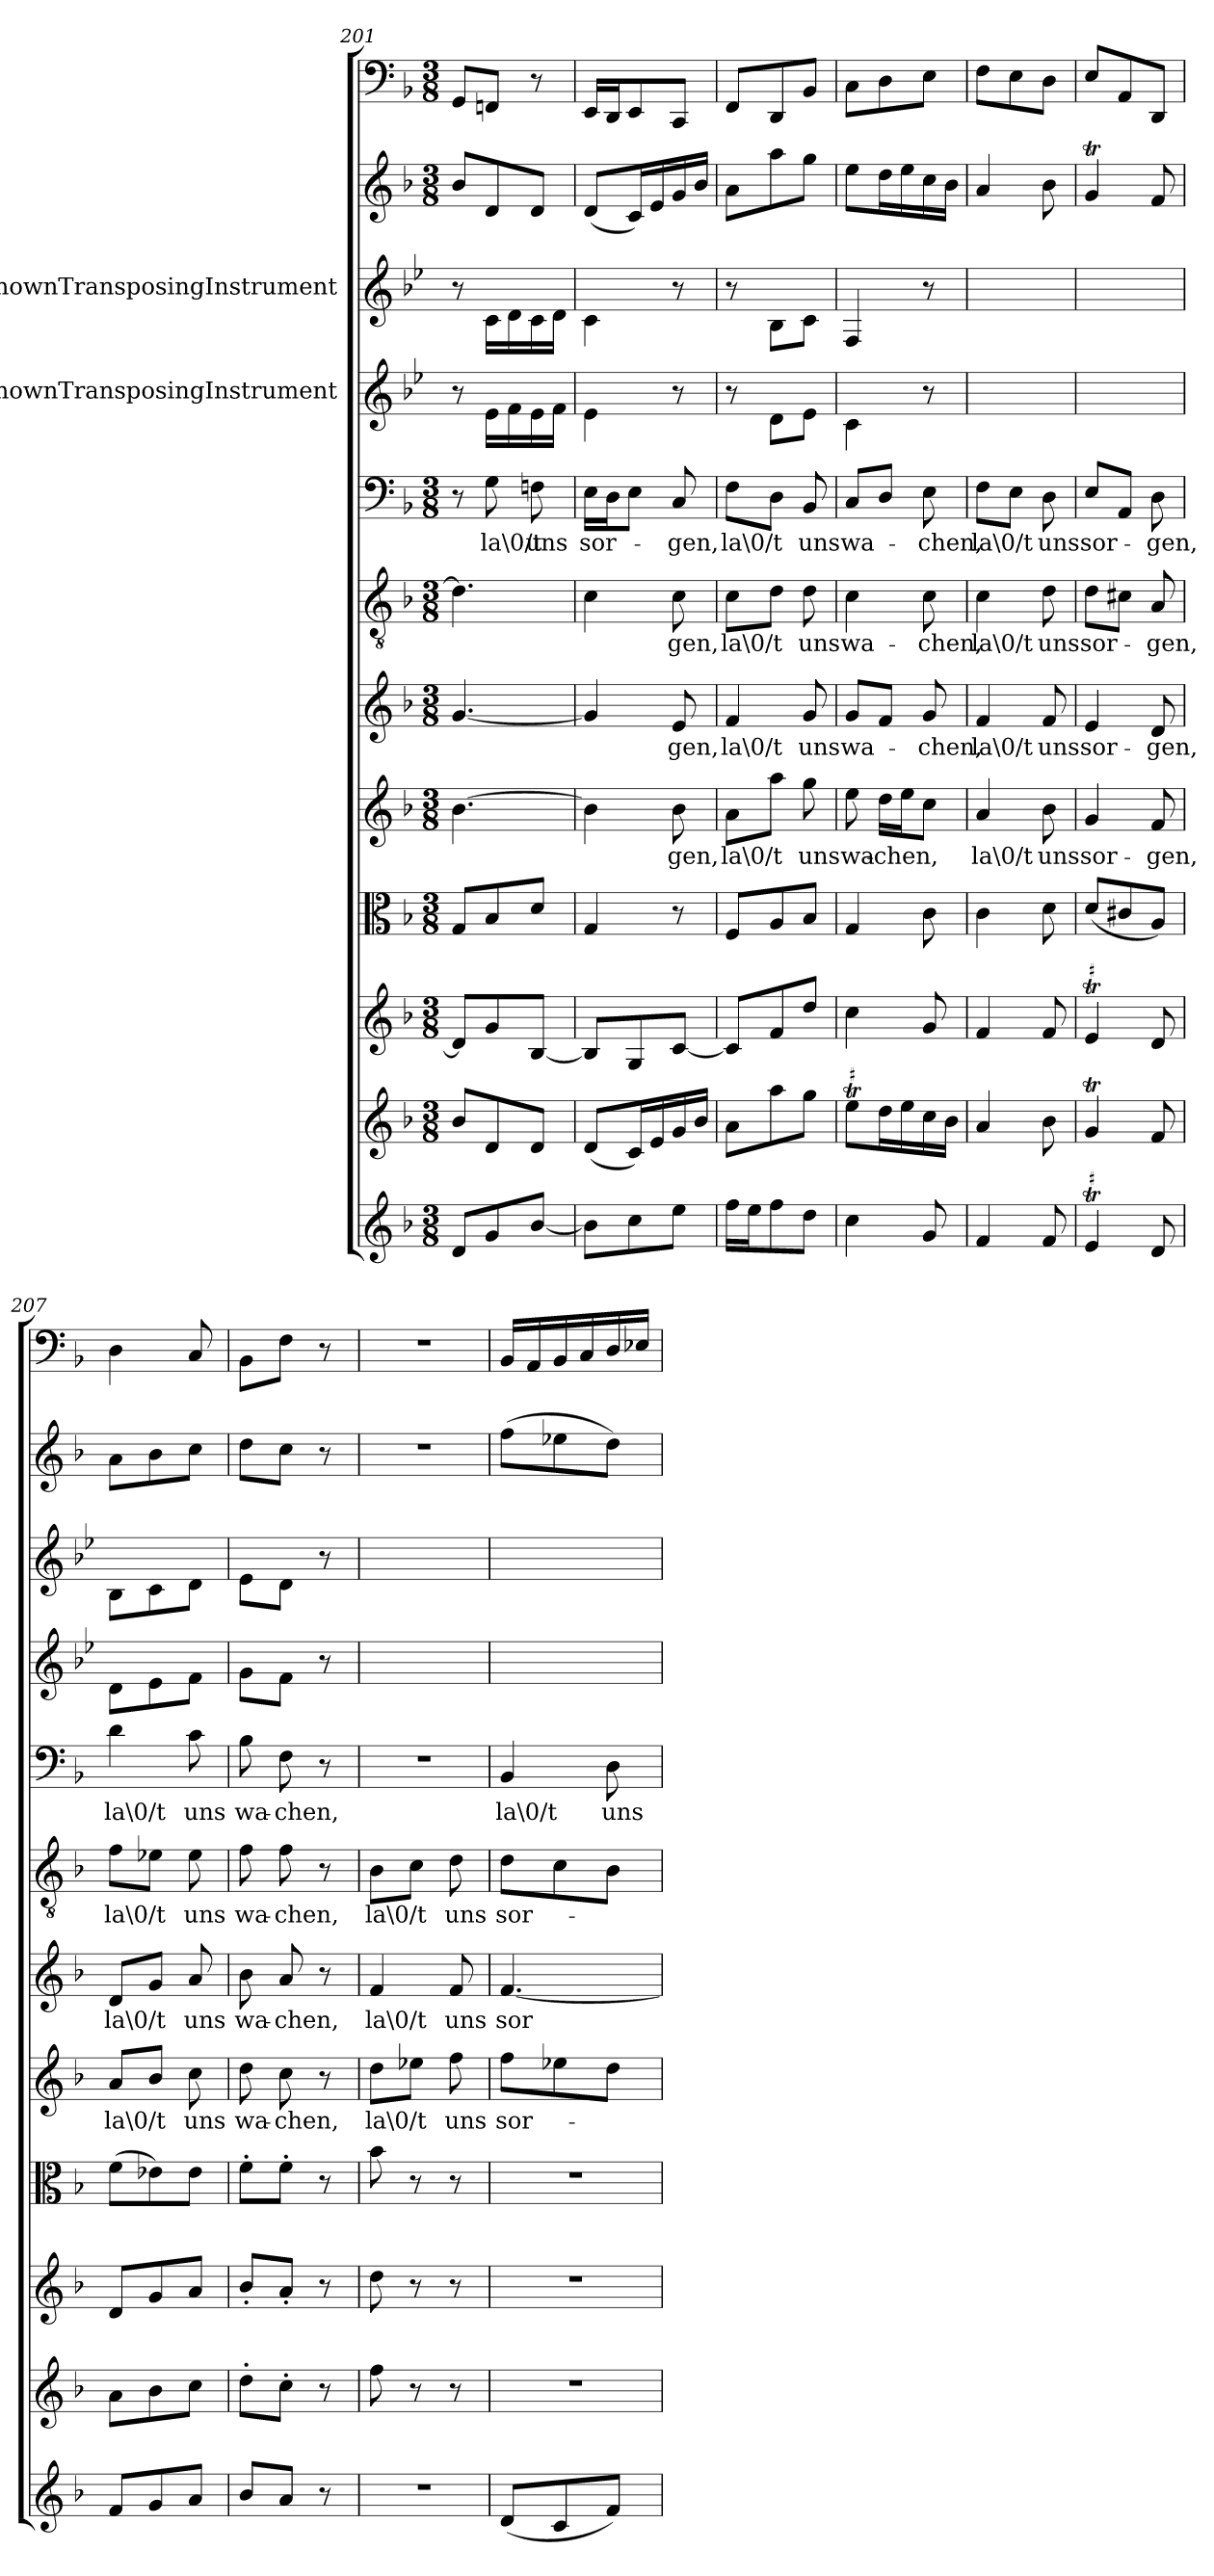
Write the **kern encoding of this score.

**kern	**kern	**kern	**kern	**kern	**text	**kern	**text	**kern	**text	**kern	**text	**kern	**kern	**kern	**kern
*part12	*part11	*part10	*part9	*part8	*part8	*part7	*part7	*part6	*part6	*part5	*part5	*part4	*part3	*part2	*part1
*staff12	*staff11	*staff10	*staff9	*staff8	*staff8	*staff7	*staff7	*staff6	*staff6	*staff5	*staff5	*staff4	*staff3	*staff2	*staff1
*	*	*	*	*	*	*	*	*	*	*	*	*I"UnknownTransposingInstrument	*I"UnknownTransposingInstrument	*	*
*clefG2	*clefG2	*clefG2	*clefC3	*clefG2	*	*clefG2	*	*clefGv2	*	*clefF4	*	*clefG2	*clefG2	*clefG2	*clefF4
*	*	*	*	*	*	*	*	*	*	*	*	*ITrd-4c-7	*ITrd-4c-7	*	*
*k[b-]	*k[b-]	*k[b-]	*k[b-]	*k[b-]	*	*k[b-]	*	*k[b-]	*	*k[b-]	*	*k[b-]	*k[b-]	*k[b-]	*k[b-]
*F:	*F:	*F:	*F:	*F:	*	*F:	*	*F:	*	*F:	*	*	*	*F:	*F:
*M3/8	*M3/8	*M3/8	*M3/8	*M3/8	*	*M3/8	*	*M3/8	*	*M3/8	*	*	*	*M3/8	*M3/8
=201	=201	=201	=201	=201	=201	=201	=201	=201	=201	=201	=201	=201	=201	=201	=201
8d/L	8b-/L	8d/L]	8G/L	[4.b-\	.	[4.g/	.	4.d\]	.	8r	.	8r	8r	8b-/L	8GG/L
8g/	8d/	8g/	8B-/	.	.	.	.	.	.	8G\	la\0/t	16b-\LL	16g\LL	8d/	8FFn/J
.	.	.	.	.	.	.	.	.	.	.	.	16cc\	16a\	.	.
[8b-/J	8d/J	[8B-/J	8d/J	.	.	.	.	.	.	8Fn\	uns	16b-\	16g\	8d/J	8r
.	.	.	.	.	.	.	.	.	.	.	.	16cc\JJ	16a\JJ	.	.
=202	=202	=202	=202	=202	=202	=202	=202	=202	=202	=202	=202	=202	=202	=202	=202
8b-\L]	(8d/L	8B-/L]	4G/	4b-\]	.	4g/]	.	4c\	.	16E\LL	sor-	4b-\	4g\	(8d/L	16EE/LL
.	.	.	.	.	.	.	.	.	.	16D\J	.	.	.	.	16DD/J
8cc\	16c/L)	8G/	.	.	.	.	.	.	.	8E\J	.	.	.	16c/L)	8EE/
.	16e/	.	.	.	.	.	.	.	.	.	.	.	.	16e/	.
8ee\J	16g/	[8c/J	8r	8b-\	-gen,	8e/	-gen,	8c\	-gen,	8C/	-gen,	8r	8r	16g/	8CC/J
.	16b-/JJ	.	.	.	.	.	.	.	.	.	.	.	.	16b-/JJ	.
=203	=203	=203	=203	=203	=203	=203	=203	=203	=203	=203	=203	=203	=203	=203	=203
16ff\LL	8a\L	8c/L]	8F/L	8a\L	la\0/t	4f/	la\0/t	8c\L	la\0/t	8F\L	la\0/t	8r	8r	8a\L	8FF/L
16ee\J	.	.	.	.	.	.	.	.	.	.	.	.	.	.	.
8ff\	8aa\	8f/	8A/	8aa\J	.	.	.	8d\J	.	8D\J	.	8a\L	8f\L	8aa\	8DD/
8dd\J	8gg\J	8dd/J	8B-/J	8gg\	uns	8g/	uns	8d\	uns	8BB-/	uns	8b-\J	8g\J	8gg\J	8BB-/J
=204	=204	=204	=204	=204	=204	=204	=204	=204	=204	=204	=204	=204	=204	=204	=204
!	!LO:TR:acc=#	!	!	!	!	!	!	!	!	!	!	!	!	!	!
4cc\	8eeT\L	4cc\	4G/	8ee\	wa-	8g/L	wa-	4c\	wa-	8C/L	wa-	4g\	4c/	8ee\L	8C\L
.	16dd\L	.	.	16dd\LL	-chen,	8f/J	.	.	.	8D/J	.	.	.	16dd\L	8D\
.	16ee\	.	.	16ee\J	.	.	.	.	.	.	.	.	.	16ee\	.
8g/	16cc\	8g/	8c\	8cc\J	.	8g/	-chen,	8c\	-chen,	8E\	-chen,	8r	8r	16cc\	8E\J
.	16b-\JJ	.	.	.	.	.	.	.	.	.	.	.	.	16b-\JJ	.
=205	=205	=205	=205	=205	=205	=205	=205	=205	=205	=205	=205	=205	=205	=205	=205
4f/	4a/	4f/	4c\	4a/	la\0/t	4f/	la\0/t	4c\	la\0/t	8F\L	la\0/t	4.r	4.r	4a/	8F\L
.	.	.	.	.	.	.	.	.	.	8E\J	.	.	.	.	8E\
8f/	8b-\	8f/	8d\	8b-\	uns	8f/	uns	8d\	uns	8D\	uns	.	.	8b-\	8D\J
=206	=206	=206	=206	=206	=206	=206	=206	=206	=206	=206	=206	=206	=206	=206	=206
!LO:TR:acc=#	!	!LO:TR:acc=#	!	!	!	!	!	!	!	!	!	!	!	!	!
4eT/	4gT/	4eT/	(8d/L	4g/	sor-	4e/	sor-	8d\L	sor-	8E/L	sor-	4.r	4.r	4gT/	8E/L
.	.	.	8c#X/	.	.	.	.	8c#X\J	.	8AA/J	.	.	.	.	8AA/
8d/	8f/	8d/	8A/J)	8f/	-gen,	8d/	-gen,	8A/	-gen,	8D\	-gen,	.	.	8f/	8DD/J
=207	=207	=207	=207	=207	=207	=207	=207	=207	=207	=207	=207	=207	=207	=207	=207
8f/L	8a\L	8d/L	(8f\L	8a/L	la\0/t	8d/L	la\0/t	8f\L	la\0/t	4d\	la\0/t	8a\L	8f\L	8a\L	4D\
8g/	8b-\	8g/	8e-X\)	8b-/J	.	8g/J	.	8e-X\J	.	.	.	8b-\	8g\	8b-\	.
8a/J	8cc\J	8a/J	8e-\J	8cc\	uns	8a/	uns	8e-\	uns	8c\	uns	8cc\J	8a\J	8cc\J	8C/
=208	=208	=208	=208	=208	=208	=208	=208	=208	=208	=208	=208	=208	=208	=208	=208
8b-/L	8dd'\L	8b-'/L	8f'\L	8dd\	wa-	8b-\	wa-	8f\	wa-	8B-\	wa-	8dd\L	8b-\L	8dd\L	8BB-\L
8a/J	8cc'\J	8a'/J	8f'\J	8cc\	-chen,	8a/	-chen,	8f\	-chen,	8F\	-chen,	8cc\J	8a\J	8cc\J	8F\J
8r	8r	8r	8r	8r	.	8r	.	8r	.	8r	.	8r	8r	8r	8r
=209	=209	=209	=209	=209	=209	=209	=209	=209	=209	=209	=209	=209	=209	=209	=209
4.r	8ff\	8dd\	8b-\	8dd\L	la\0/t	4f/	la\0/t	8B-\L	la\0/t	4.r	.	4.r	4.r	4.r	4.r
.	8r	8r	8r	8ee-X\J	.	.	.	8c\J	.	.	.	.	.	.	.
.	8r	8r	8r	8ff\	uns	8f/	uns	8d\	uns	.	.	.	.	.	.
=210	=210	=210	=210	=210	=210	=210	=210	=210	=210	=210	=210	=210	=210	=210	=210
(8d/L	4.r	4.r	4.r	8ff\L	sor-	[4.f/	sor-	8d\L	sor-	4BB-/	la\0/t	4.r	4.r	(8ff\L	16BB-/LL
.	.	.	.	.	.	.	.	.	.	.	.	.	.	.	16AA/
8c/	.	.	.	8ee-X\	.	.	.	8c\	.	.	.	.	.	8ee-X\	16BB-/
.	.	.	.	.	.	.	.	.	.	.	.	.	.	.	16C/
8f/J)	.	.	.	8dd\J	.	.	.	8B-\J	.	8D\	uns	.	.	8dd\J)	16D/
.	.	.	.	.	.	.	.	.	.	.	.	.	.	.	16E-X/JJ
=	=	=	=	=	=	=	=	=	=	=	=	=	=	=	=
*-	*-	*-	*-	*-	*-	*-	*-	*-	*-	*-	*-	*-	*-	*-	*-
